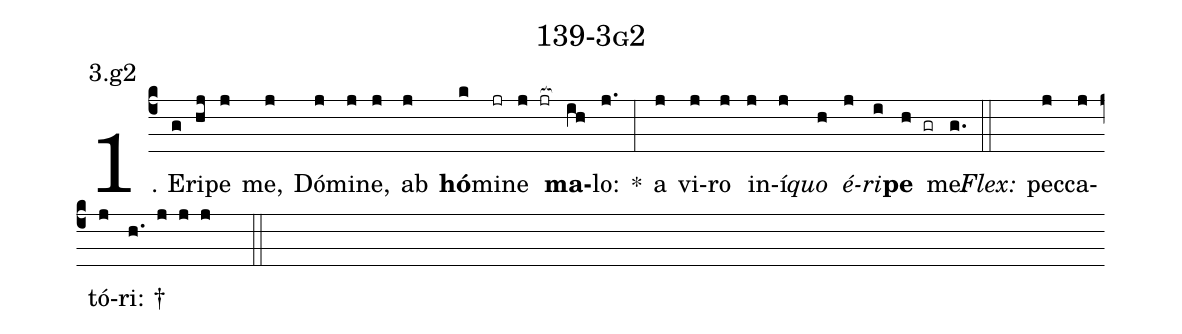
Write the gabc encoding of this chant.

name: 139-3g2;
annotation: 3.g2;
%%
(c4)1. E(g)ri(hj)pe(j) me,(j) Dó(j)mi(j)ne,(j) ab(j) <b>hó</b>(k)mi(jr)ne(j jr[ocb:1{]) <b>ma</b>(ih[ocb:0}])lo:(j.) *(:) a(j) vi(j)ro(j) in(j)í(j)<i>quo</i>(h) <i>é</i>(j)<i>ri</i>(i)<b>pe</b>(h gr) me.(g.) (::)
<i>Flex:</i>()  pec(j)ca(j)tó(j)ri: †(h. j j j  ::)
